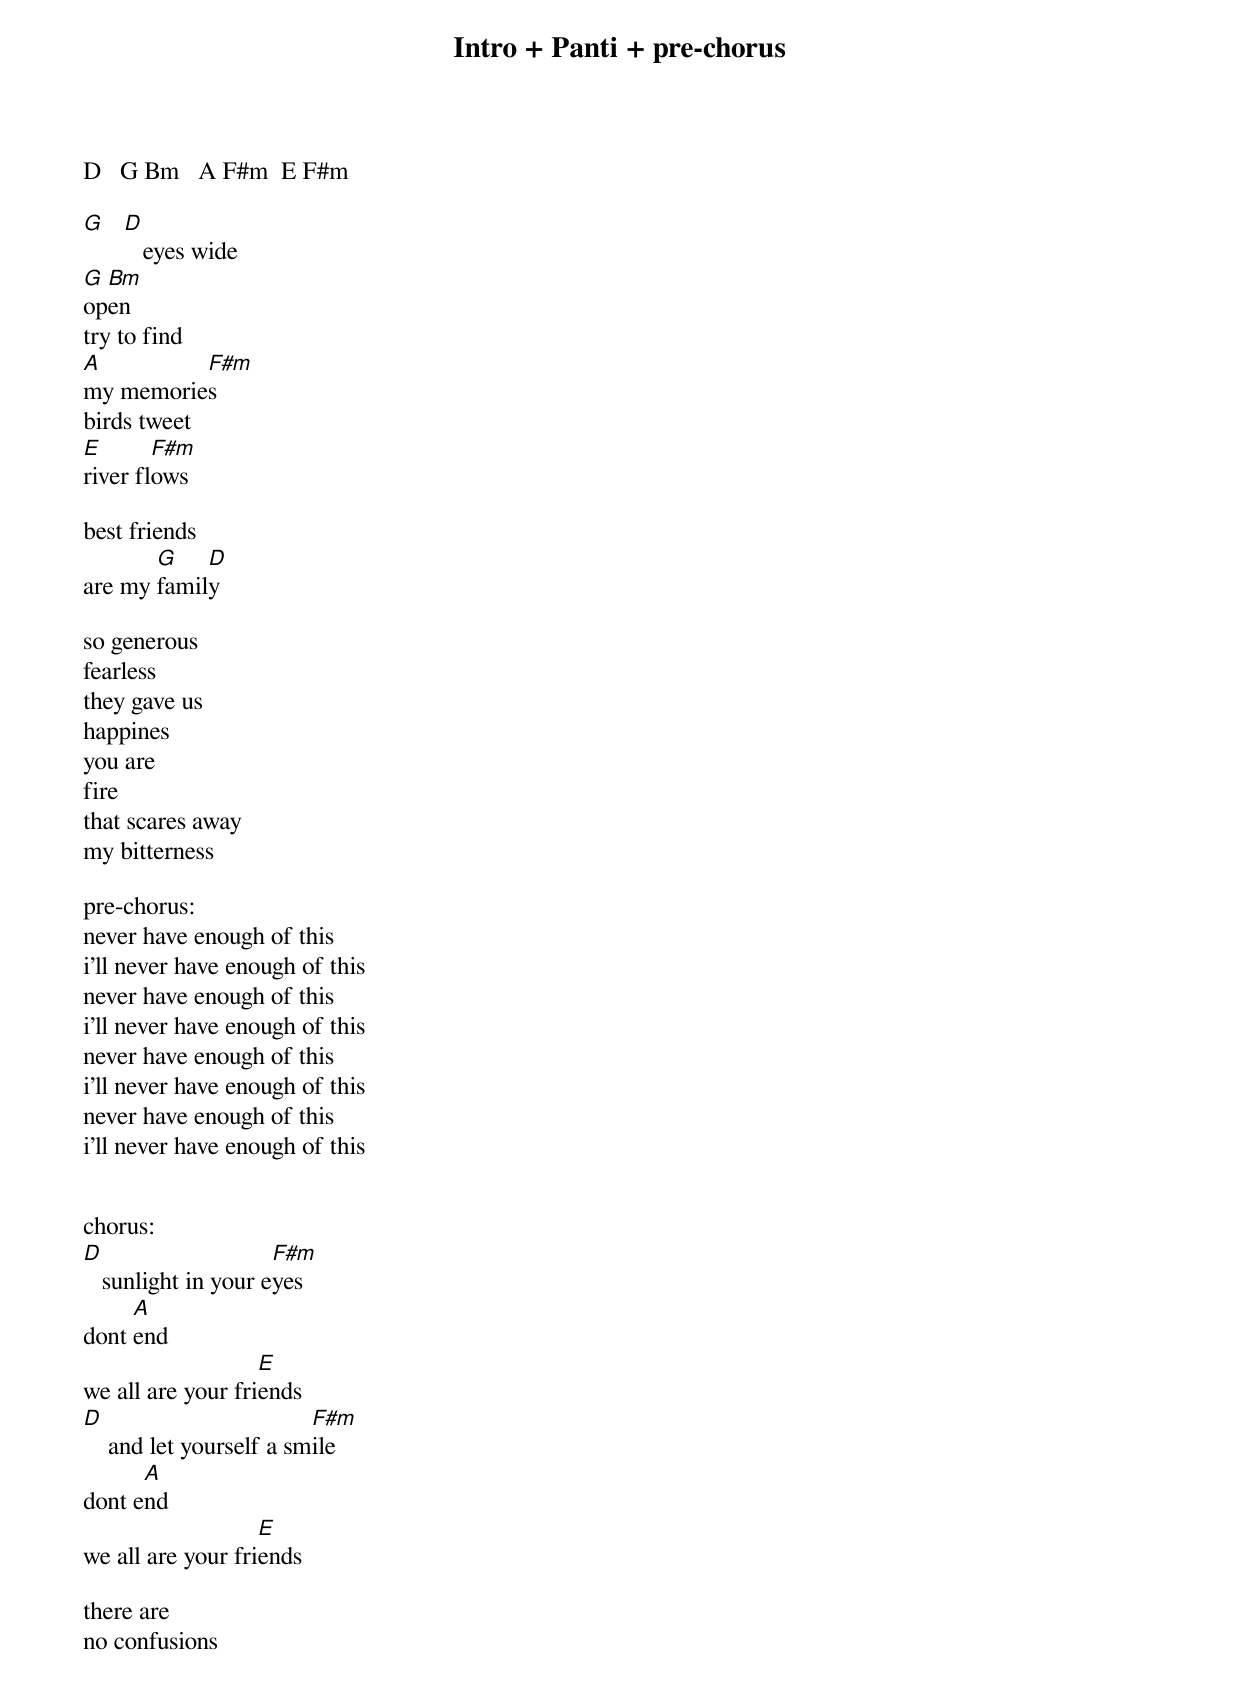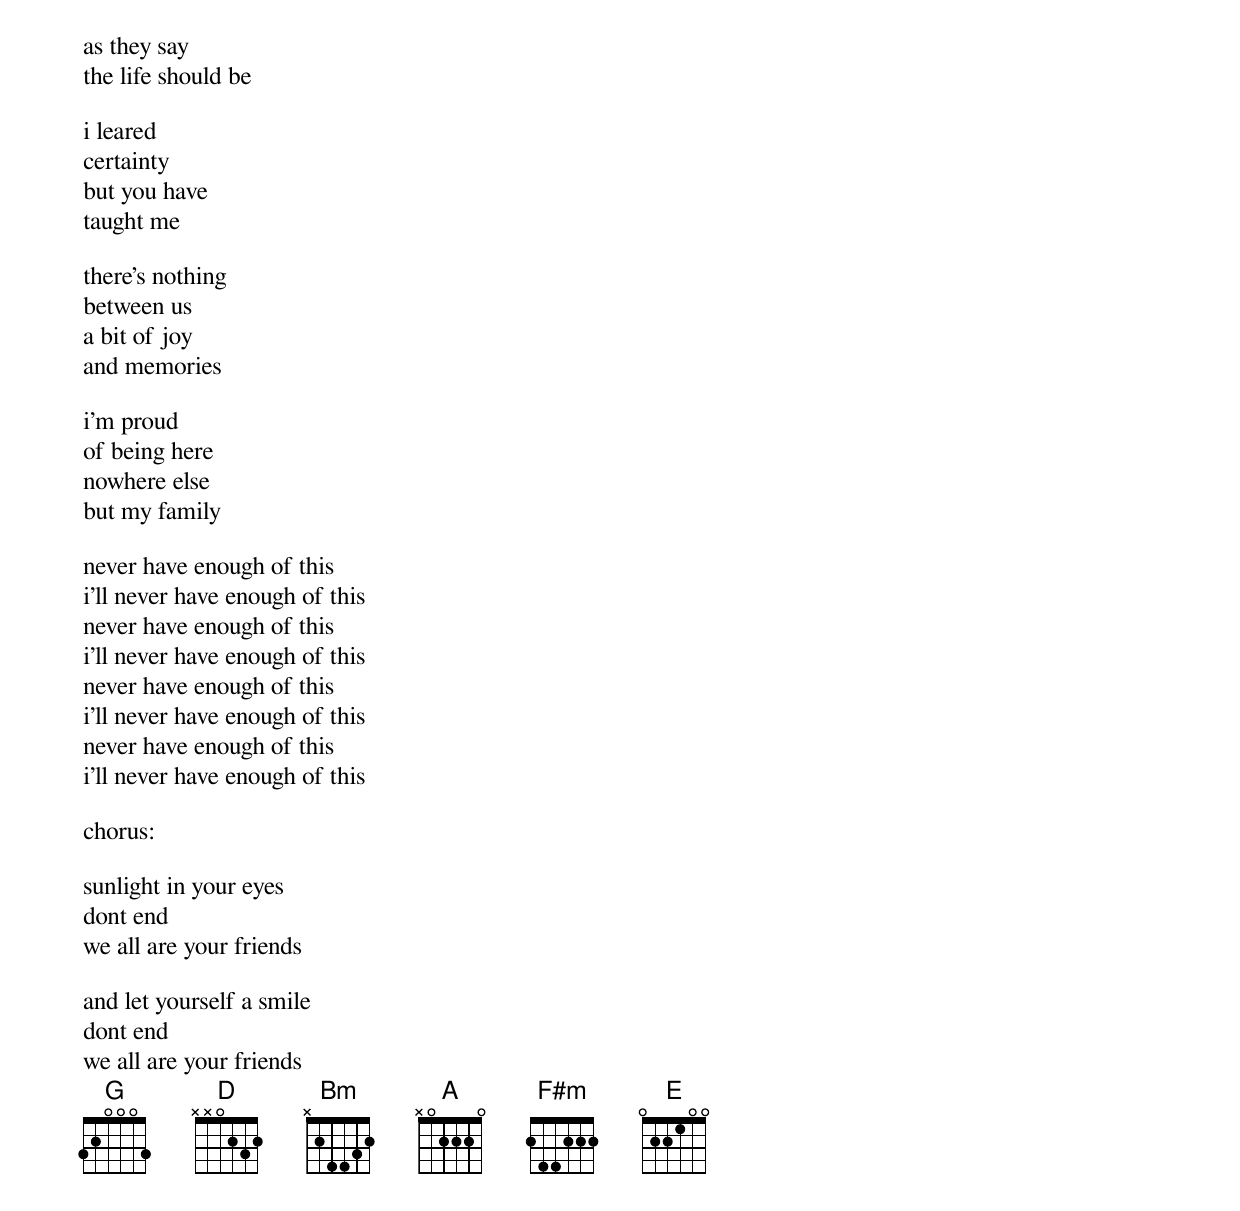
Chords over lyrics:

Intro + Panti + pre-chorus
D   G Bm   A F#m  E F#m

G  D
      eyes wide
G Bm
open
try to find
A         F#m
my memories
birds tweet
E       F#m
river flows

best friends
       G    D
are my family

so generous
fearless
they gave us
happines
you are
fire
that scares away
my bitterness

pre-chorus:
never have enough of this
i'll never have enough of this
never have enough of this
i'll never have enough of this
never have enough of this
i'll never have enough of this
never have enough of this
i'll never have enough of this


chorus:
D                    F#m
   sunlight in your eyes
     A
dont end
                   E
we all are your friends
D                        F#m
    and let yourself a smile
      A
dont end
                   E
we all are your friends

there are
no confusions
as they say
the life should be

i leared
certainty
but you have
taught me

there's nothing
between us
a bit of joy
and memories

i'm proud
of being here
nowhere else
but my family

never have enough of this
i'll never have enough of this
never have enough of this
i'll never have enough of this
never have enough of this
i'll never have enough of this
never have enough of this
i'll never have enough of this

chorus:

sunlight in your eyes
dont end
we all are your friends

and let yourself a smile
dont end
we all are your friends
